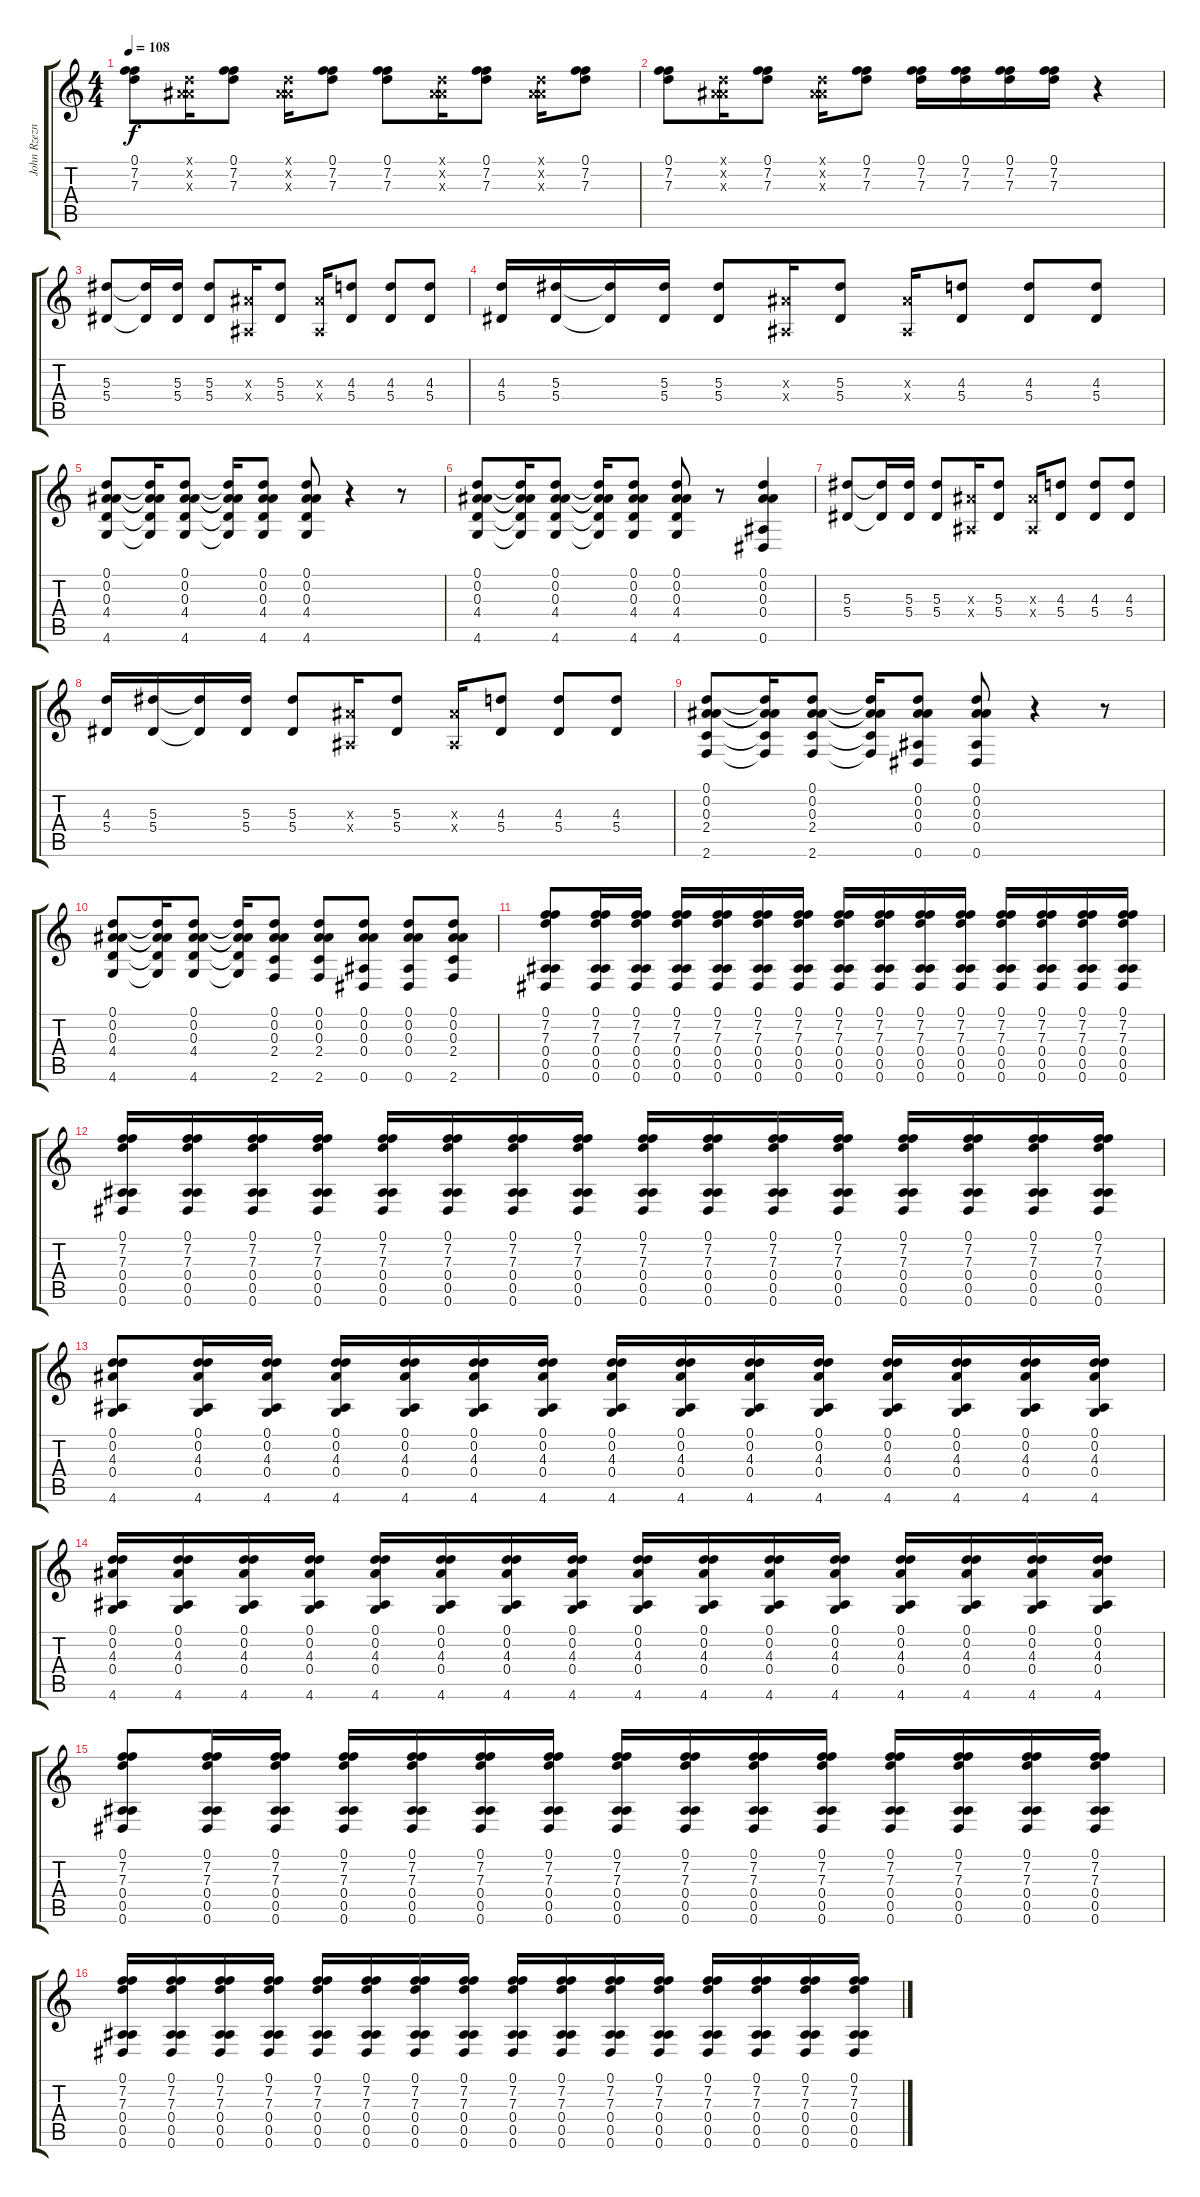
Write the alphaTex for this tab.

\track ("John Rzeznik (Guitar 1)" "John Rzezn") {instrument overdrivenguitar}
\staff {score tabs}
\tuning (D4 Bb3 Bb3 Bb2 Bb2 Eb2) {hide}
\ts (4 4)
\tempo 108
\clef g2
\ks c
(0.1 7.2 7.3).8{dy f} (0.1{x} 0.2{x} 0.3{x}).16 (0.1 7.2 7.3).8 (0.1{x} 0.2{x} 0.3{x}).16 (0.1 7.2 7.3).8 (0.1 7.2 7.3).8 (0.1{x} 0.2{x} 0.3{x}).16 (0.1 7.2 7.3).8 (0.1{x} 0.2{x} 0.3{x}).16 (0.1 7.2 7.3).8 |
(0.1 7.2 7.3).8 (0.1{x} 0.2{x} 0.3{x}).16 (0.1 7.2 7.3).8 (0.1{x} 0.2{x} 0.3{x}).16 (0.1 7.2 7.3).8 (0.1 7.2 7.3).16 (0.1 7.2 7.3).16 (0.1 7.2 7.3).16 (0.1 7.2 7.3).16 r.4 |
(5.3 5.4).8 (5.3{t} 5.4{t}).16 (5.3 5.4).16 (5.3 5.4).8 (0.3{x} 0.4{x}).16 (5.3 5.4).8 (0.3{x} 0.4{x}).16 (4.3 5.4).8 (4.3 5.4).8 (4.3 5.4).8 |
(4.3 5.4).16 (5.3 5.4).16 (5.3{t} 5.4{t}).16 (5.3 5.4).16 (5.3 5.4).8 (0.3{x} 0.4{x}).16 (5.3 5.4).8 (0.3{x} 0.4{x}).16 (4.3 5.4).8 (4.3 5.4).8 (4.3 5.4).8 |
(0.1 0.2 0.3 4.4 4.6).8 (0.1{t} 0.2{t} 0.3{t} 4.4{t} 4.6{t}).16 (0.1 0.2 0.3 4.4 4.6).8 (0.1{t} 0.2{t} 0.3{t} 4.4{t} 4.6{t}).16 (0.1 0.2 0.3 4.4 4.6).8 (0.1 0.2 0.3 4.4 4.6).8 r.4 r.8 |
(0.1 0.2 0.3 4.4 4.6).8 (0.1{t} 0.2{t} 0.3{t} 4.4{t} 4.6{t}).16 (0.1 0.2 0.3 4.4 4.6).8 (0.1{t} 0.2{t} 0.3{t} 4.4{t} 4.6{t}).16 (0.1 0.2 0.3 4.4 4.6).8 (0.1 0.2 0.3 4.4 4.6).8 r.8 (0.1 0.2 0.3 0.4 0.6).4 |
(5.3 5.4).8 (5.3{t} 5.4{t}).16 (5.3 5.4).16 (5.3 5.4).8 (0.3{x} 0.4{x}).16 (5.3 5.4).8 (0.3{x} 0.4{x}).16 (4.3 5.4).8 (4.3 5.4).8 (4.3 5.4).8 |
(4.3 5.4).16 (5.3 5.4).16 (5.3{t} 5.4{t}).16 (5.3 5.4).16 (5.3 5.4).8 (0.3{x} 0.4{x}).16 (5.3 5.4).8 (0.3{x} 0.4{x}).16 (4.3 5.4).8 (4.3 5.4).8 (4.3 5.4).8 |
(0.1 0.2 0.3 2.4 2.6).8 (0.1{t} 0.2{t} 0.3{t} 2.4{t} 2.6{t}).16 (0.1 0.2 0.3 2.4 2.6).8 (0.1{t} 0.2{t} 0.3{t} 2.4{t} 2.6{t}).16 (0.1 0.2 0.3 0.4 0.6).8 (0.1 0.2 0.3 0.4 0.6).8 r.4 r.8 |
(0.1 0.2 0.3 4.4 4.6).8 (0.1{t} 0.2{t} 0.3{t} 4.4{t} 4.6{t}).16 (0.1 0.2 0.3 4.4 4.6).8 (0.1{t} 0.2{t} 0.3{t} 4.4{t} 4.6{t}).16 (0.1 0.2 0.3 2.4 2.6).8 (0.1 0.2 0.3 2.4 2.6).8 (0.1 0.2 0.3 0.4 0.6).8 (0.1 0.2 0.3 0.4 0.6).8 (0.1 0.2 0.3 2.4 2.6).8 |
(0.1 7.2 7.3 0.4 0.5 0.6).8 (0.1 7.2 7.3 0.4 0.5 0.6).16 (0.1 7.2 7.3 0.4 0.5 0.6).16 (0.1 7.2 7.3 0.4 0.5 0.6).16 (0.1 7.2 7.3 0.4 0.5 0.6).16 (0.1 7.2 7.3 0.4 0.5 0.6).16 (0.1 7.2 7.3 0.4 0.5 0.6).16 (0.1 7.2 7.3 0.4 0.5 0.6).16 (0.1 7.2 7.3 0.4 0.5 0.6).16 (0.1 7.2 7.3 0.4 0.5 0.6).16 (0.1 7.2 7.3 0.4 0.5 0.6).16 (0.1 7.2 7.3 0.4 0.5 0.6).16 (0.1 7.2 7.3 0.4 0.5 0.6).16 (0.1 7.2 7.3 0.4 0.5 0.6).16 (0.1 7.2 7.3 0.4 0.5 0.6).16 |
(0.1 7.2 7.3 0.4 0.5 0.6).16 (0.1 7.2 7.3 0.4 0.5 0.6).16 (0.1 7.2 7.3 0.4 0.5 0.6).16 (0.1 7.2 7.3 0.4 0.5 0.6).16 (0.1 7.2 7.3 0.4 0.5 0.6).16 (0.1 7.2 7.3 0.4 0.5 0.6).16 (0.1 7.2 7.3 0.4 0.5 0.6).16 (0.1 7.2 7.3 0.4 0.5 0.6).16 (0.1 7.2 7.3 0.4 0.5 0.6).16 (0.1 7.2 7.3 0.4 0.5 0.6).16 (0.1 7.2 7.3 0.4 0.5 0.6).16 (0.1 7.2 7.3 0.4 0.5 0.6).16 (0.1 7.2 7.3 0.4 0.5 0.6).16 (0.1 7.2 7.3 0.4 0.5 0.6).16 (0.1 7.2 7.3 0.4 0.5 0.6).16 (0.1 7.2 7.3 0.4 0.5 0.6).16 |
(0.1 0.2 4.3 0.4 4.6).8 (0.1 0.2 4.3 0.4 4.6).16 (0.1 0.2 4.3 0.4 4.6).16 (0.1 0.2 4.3 0.4 4.6).16 (0.1 0.2 4.3 0.4 4.6).16 (0.1 0.2 4.3 0.4 4.6).16 (0.1 0.2 4.3 0.4 4.6).16 (0.1 0.2 4.3 0.4 4.6).16 (0.1 0.2 4.3 0.4 4.6).16 (0.1 0.2 4.3 0.4 4.6).16 (0.1 0.2 4.3 0.4 4.6).16 (0.1 0.2 4.3 0.4 4.6).16 (0.1 0.2 4.3 0.4 4.6).16 (0.1 0.2 4.3 0.4 4.6).16 (0.1 0.2 4.3 0.4 4.6).16 |
(0.1 0.2 4.3 0.4 4.6).16 (0.1 0.2 4.3 0.4 4.6).16 (0.1 0.2 4.3 0.4 4.6).16 (0.1 0.2 4.3 0.4 4.6).16 (0.1 0.2 4.3 0.4 4.6).16 (0.1 0.2 4.3 0.4 4.6).16 (0.1 0.2 4.3 0.4 4.6).16 (0.1 0.2 4.3 0.4 4.6).16 (0.1 0.2 4.3 0.4 4.6).16 (0.1 0.2 4.3 0.4 4.6).16 (0.1 0.2 4.3 0.4 4.6).16 (0.1 0.2 4.3 0.4 4.6).16 (0.1 0.2 4.3 0.4 4.6).16 (0.1 0.2 4.3 0.4 4.6).16 (0.1 0.2 4.3 0.4 4.6).16 (0.1 0.2 4.3 0.4 4.6).16 |
(0.1 7.2 7.3 0.4 0.5 0.6).8 (0.1 7.2 7.3 0.4 0.5 0.6).16 (0.1 7.2 7.3 0.4 0.5 0.6).16 (0.1 7.2 7.3 0.4 0.5 0.6).16 (0.1 7.2 7.3 0.4 0.5 0.6).16 (0.1 7.2 7.3 0.4 0.5 0.6).16 (0.1 7.2 7.3 0.4 0.5 0.6).16 (0.1 7.2 7.3 0.4 0.5 0.6).16 (0.1 7.2 7.3 0.4 0.5 0.6).16 (0.1 7.2 7.3 0.4 0.5 0.6).16 (0.1 7.2 7.3 0.4 0.5 0.6).16 (0.1 7.2 7.3 0.4 0.5 0.6).16 (0.1 7.2 7.3 0.4 0.5 0.6).16 (0.1 7.2 7.3 0.4 0.5 0.6).16 (0.1 7.2 7.3 0.4 0.5 0.6).16 |
(0.1 7.2 7.3 0.4 0.5 0.6).16 (0.1 7.2 7.3 0.4 0.5 0.6).16 (0.1 7.2 7.3 0.4 0.5 0.6).16 (0.1 7.2 7.3 0.4 0.5 0.6).16 (0.1 7.2 7.3 0.4 0.5 0.6).16 (0.1 7.2 7.3 0.4 0.5 0.6).16 (0.1 7.2 7.3 0.4 0.5 0.6).16 (0.1 7.2 7.3 0.4 0.5 0.6).16 (0.1 7.2 7.3 0.4 0.5 0.6).16 (0.1 7.2 7.3 0.4 0.5 0.6).16 (0.1 7.2 7.3 0.4 0.5 0.6).16 (0.1 7.2 7.3 0.4 0.5 0.6).16 (0.1 7.2 7.3 0.4 0.5 0.6).16 (0.1 7.2 7.3 0.4 0.5 0.6).16 (0.1 7.2 7.3 0.4 0.5 0.6).16 (0.1 7.2 7.3 0.4 0.5 0.6).16
